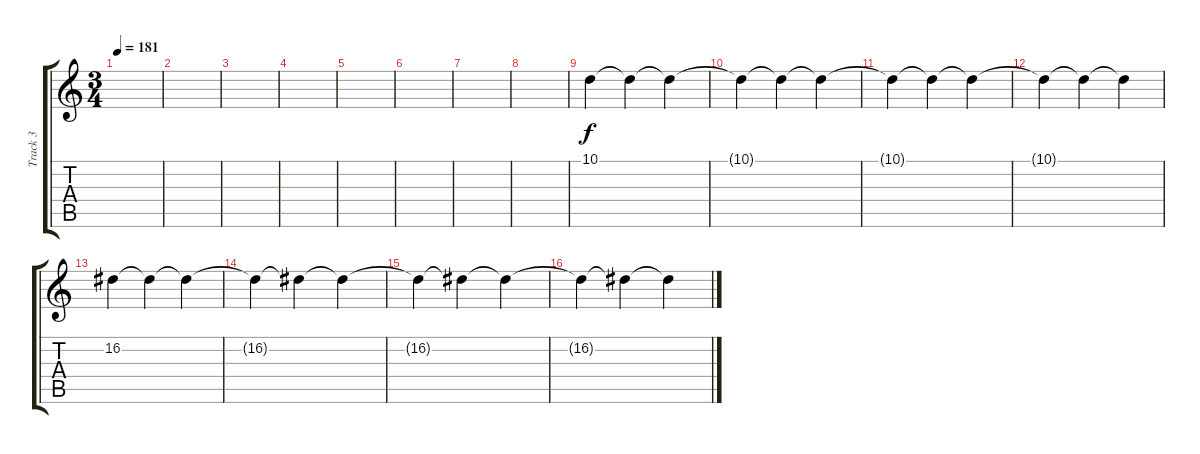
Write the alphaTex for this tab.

\track ("Track 3" "Track 3") {instrument stringensemble2}
\staff {score tabs}
\tuning (E4 B3 G3 D3 A2 E2) {hide}
\ts (3 4)
\tempo 181
\clef g2
\ks c
|
|
|
|
|
|
|
|
10.1.4 10.1{t}.4 10.1{t}.4 |
10.1{t}.4 10.1{t}.4 10.1{t}.4 |
10.1{t}.4 10.1{t}.4 10.1{t}.4 |
10.1{t}.4 10.1{t}.4 10.1{t}.4 |
16.2.4 16.2{t}.4 16.2{t}.4 |
16.2{t}.4 16.2{t}.4 16.2{t}.4 |
16.2{t}.4 16.2{t}.4 16.2{t}.4 |
16.2{t}.4 16.2{t}.4 16.2{t}.4
